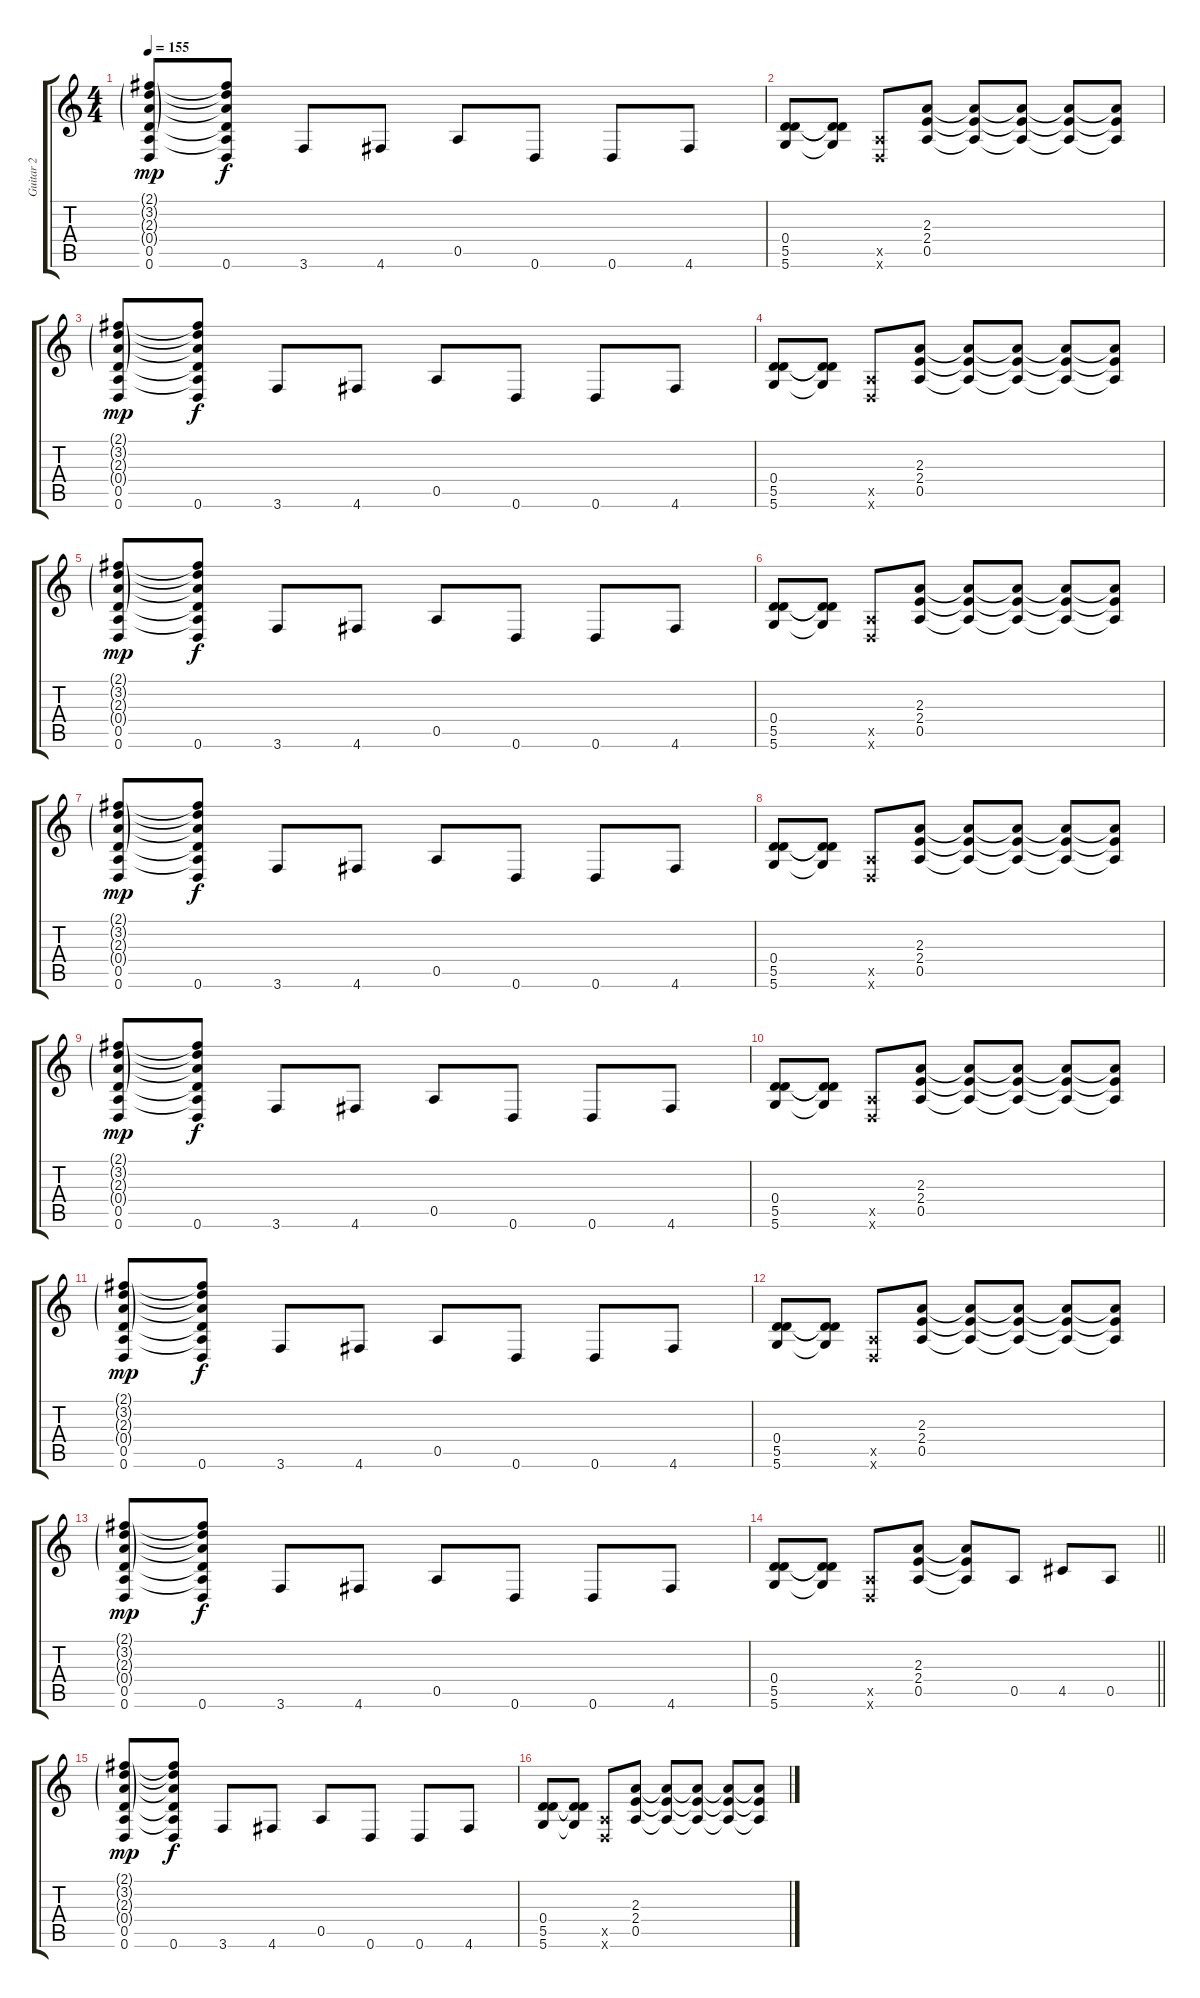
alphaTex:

\track ("Guitar 2" "Guitar 2") {instrument overdrivenguitar}
\staff {score tabs}
\tuning (E4 B3 G3 D3 A2 D2) {hide}
\ts (4 4)
\tempo 155
\clef g2
\ks c
(2.1{g} 3.2{g} 2.3{g} 0.4{g} 0.5 0.6).8{dy mp} (2.1{t} 3.2{t} 2.3{t} 0.4{t} 0.5{t} 0.6).8{dy f} 3.6.8 4.6.8 0.5.8 0.6.8 0.6.8 4.6.8 |
(0.4 5.5 5.6).8 (0.4{t} 5.5{t} 5.6{t}).8 (0.5{x} 0.6{x}).8 (2.3 2.4 0.5).8 (2.3{t} 2.4{t} 0.5{t}).8 (2.3{t} 2.4{t} 0.5{t}).8 (2.3{t} 2.4{t} 0.5{t}).8 (2.3{t} 2.4{t} 0.5{t}).8 |
(2.1{g} 3.2{g} 2.3{g} 0.4{g} 0.5 0.6).8{dy mp} (2.1{t} 3.2{t} 2.3{t} 0.4{t} 0.5{t} 0.6).8{dy f} 3.6.8 4.6.8 0.5.8 0.6.8 0.6.8 4.6.8 |
(0.4 5.5 5.6).8 (0.4{t} 5.5{t} 5.6{t}).8 (0.5{x} 0.6{x}).8 (2.3 2.4 0.5).8 (2.3{t} 2.4{t} 0.5{t}).8 (2.3{t} 2.4{t} 0.5{t}).8 (2.3{t} 2.4{t} 0.5{t}).8 (2.3{t} 2.4{t} 0.5{t}).8 |
(2.1{g} 3.2{g} 2.3{g} 0.4{g} 0.5 0.6).8{dy mp} (2.1{t} 3.2{t} 2.3{t} 0.4{t} 0.5{t} 0.6).8{dy f} 3.6.8 4.6.8 0.5.8 0.6.8 0.6.8 4.6.8 |
(0.4 5.5 5.6).8 (0.4{t} 5.5{t} 5.6{t}).8 (0.5{x} 0.6{x}).8 (2.3 2.4 0.5).8 (2.3{t} 2.4{t} 0.5{t}).8 (2.3{t} 2.4{t} 0.5{t}).8 (2.3{t} 2.4{t} 0.5{t}).8 (2.3{t} 2.4{t} 0.5{t}).8 |
(2.1{g} 3.2{g} 2.3{g} 0.4{g} 0.5 0.6).8{dy mp} (2.1{t} 3.2{t} 2.3{t} 0.4{t} 0.5{t} 0.6).8{dy f} 3.6.8 4.6.8 0.5.8 0.6.8 0.6.8 4.6.8 |
(0.4 5.5 5.6).8 (0.4{t} 5.5{t} 5.6{t}).8 (0.5{x} 0.6{x}).8 (2.3 2.4 0.5).8 (2.3{t} 2.4{t} 0.5{t}).8 (2.3{t} 2.4{t} 0.5{t}).8 (2.3{t} 2.4{t} 0.5{t}).8 (2.3{t} 2.4{t} 0.5{t}).8 |
(2.1{g} 3.2{g} 2.3{g} 0.4{g} 0.5 0.6).8{dy mp} (2.1{t} 3.2{t} 2.3{t} 0.4{t} 0.5{t} 0.6).8{dy f} 3.6.8 4.6.8 0.5.8 0.6.8 0.6.8 4.6.8 |
(0.4 5.5 5.6).8 (0.4{t} 5.5{t} 5.6{t}).8 (0.5{x} 0.6{x}).8 (2.3 2.4 0.5).8 (2.3{t} 2.4{t} 0.5{t}).8 (2.3{t} 2.4{t} 0.5{t}).8 (2.3{t} 2.4{t} 0.5{t}).8 (2.3{t} 2.4{t} 0.5{t}).8 |
(2.1{g} 3.2{g} 2.3{g} 0.4{g} 0.5 0.6).8{dy mp} (2.1{t} 3.2{t} 2.3{t} 0.4{t} 0.5{t} 0.6).8{dy f} 3.6.8 4.6.8 0.5.8 0.6.8 0.6.8 4.6.8 |
(0.4 5.5 5.6).8 (0.4{t} 5.5{t} 5.6{t}).8 (0.5{x} 0.6{x}).8 (2.3 2.4 0.5).8 (2.3{t} 2.4{t} 0.5{t}).8 (2.3{t} 2.4{t} 0.5{t}).8 (2.3{t} 2.4{t} 0.5{t}).8 (2.3{t} 2.4{t} 0.5{t}).8 |
(2.1{g} 3.2{g} 2.3{g} 0.4{g} 0.5 0.6).8{dy mp} (2.1{t} 3.2{t} 2.3{t} 0.4{t} 0.5{t} 0.6).8{dy f} 3.6.8 4.6.8 0.5.8 0.6.8 0.6.8 4.6.8 |
\barLineRight lightlight
(0.4 5.5 5.6).8 (0.4{t} 5.5{t} 5.6{t}).8 (0.5{x} 0.6{x}).8 (2.3 2.4 0.5).8 (2.3{t} 2.4{t} 0.5{t}).8 0.5.8 4.5.8 0.5.8 |
(2.1{g} 3.2{g} 2.3{g} 0.4{g} 0.5 0.6).8{dy mp} (2.1{t} 3.2{t} 2.3{t} 0.4{t} 0.5{t} 0.6).8{dy f} 3.6.8 4.6.8 0.5.8 0.6.8 0.6.8 4.6.8 |
(0.4 5.5 5.6).8 (0.4{t} 5.5{t} 5.6{t}).8 (0.5{x} 0.6{x}).8 (2.3 2.4 0.5).8 (2.3{t} 2.4{t} 0.5{t}).8 (2.3{t} 2.4{t} 0.5{t}).8 (2.3{t} 2.4{t} 0.5{t}).8 (2.3{t} 2.4{t} 0.5{t}).8
